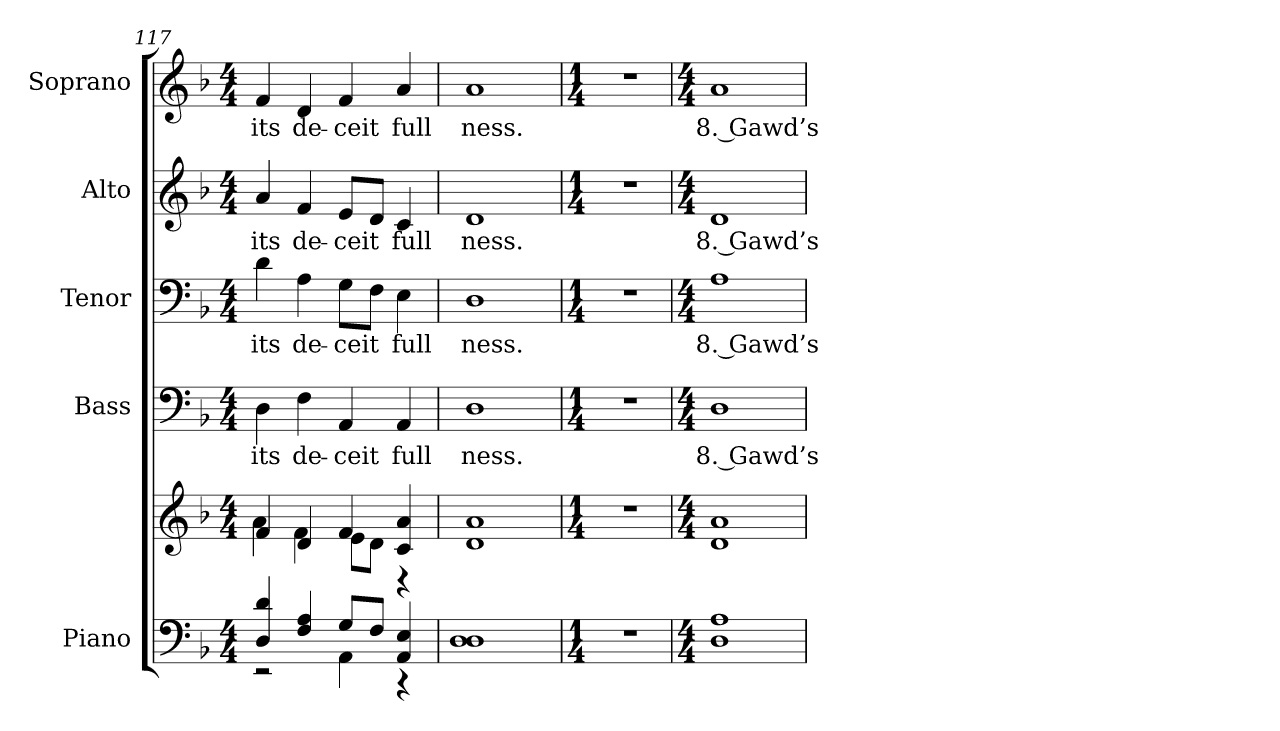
**kern	**kern	**kern	**text	**kern	**text	**kern	**text	**kern	**text
*part5	*part5	*part4	*part4	*part3	*part3	*part2	*part2	*part1	*part1
*staff6	*staff5	*staff4	*staff4	*staff3	*staff3	*staff2	*staff2	*staff1	*staff1
*I"Piano	*	*I"Bass	*	*I"Tenor	*	*I"Alto	*	*I"Soprano	*
*I'Pno.	*	*I'B.	*	*I'T.	*	*I'A.	*	*I'S.	*
!!LO:PB:g=z
*clefF4	*clefG2	*clefF4	*	*clefF4	*	*clefG2	*	*clefG2	*
*k[b-]	*k[b-]	*k[b-]	*	*k[b-]	*	*k[b-]	*	*k[b-]	*
*F:	*F:	*F:	*	*F:	*	*F:	*	*F:	*
*M4/4	*M4/4	*M4/4	*	*M4/4	*	*M4/4	*	*M4/4	*
=117	=117	=117	=117	=117	=117	=117	=117	=117	=117
*^	*^	*	*	*	*	*	*	*	*
!	!	!	!	!	!LO:LY:b:color=#000000	!	!	!	!	!	!
!	!	!	!	!	!	!	!LO:LY:b:color=#000000	!	!	!	!
!	!	!	!	!	!	!	!	!	!LO:LY:b:color=#000000	!	!
!	!	!	!	!	!	!	!	!	!	!	!LO:LY:b:color=#000000
4Di/ 4di	2r	4fi/	4ai\	4Di\	its	4di\	its	4ai/	its	4fi/	its
!	!	!	!	!	!LO:LY:b:color=#000000	!	!	!	!	!	!
!	!	!	!	!	!	!	!LO:LY:b:color=#000000	!	!	!	!
!	!	!	!	!	!	!	!	!	!LO:LY:b:color=#000000	!	!
!	!	!	!	!	!	!	!	!	!	!	!LO:LY:b:color=#000000
4Fi/ 4Ai	.	4di/	4fi\	4Fi\	de-	4Ai\	de-	4fi/	de-	4di/	de-
!	!	!	!	!	!LO:LY:b:color=#000000	!	!	!	!	!	!
!	!	!	!	!	!	!	!LO:LY:b:color=#000000	!	!	!	!
!	!	!	!	!	!	!	!	!	!LO:LY:b:color=#000000	!	!
!	!	!	!	!	!	!	!	!	!	!	!LO:LY:b:color=#000000
8Gi/L	4AAi\	4fi/	8ei\L	4AAi/	-ceit	8Gi\L	-ceit	8ei/L	-ceit	4fi/	-ceit
8Fi/J	.	.	8di\J	.	.	8Fi\J	.	8di/J	.	.	.
!	!	!	!	!	!LO:LY:b:color=#000000	!	!	!	!	!	!
!	!	!	!	!	!	!	!LO:LY:b:color=#000000	!	!	!	!
!	!	!	!	!	!	!	!	!	!LO:LY:b:color=#000000	!	!
!	!	!	!	!	!	!	!	!	!	!	!LO:LY:b:color=#000000
4AAi/ 4Ei	4r	4ci/ 4ai	4r	4AAi/	full	4Ei\	full	4ci/	full	4ai/	full
*v	*v	*	*	*	*	*	*	*	*	*	*
*	*v	*v	*	*	*	*	*	*	*	*
=118	=118	=118	=118	=118	=118	=118	=118	=118	=118
*^	*^	*	*	*	*	*	*	*	*
!	!	!	!	!	!LO:LY:b:color=#000000	!	!	!	!	!	!
*v	*v	*	*	*	*	*	*	*	*	*	*
*	*v	*v	*	*	*	*	*	*	*	*
*^	*^	*	*	*	*	*	*	*	*
!	!	!	!	!	!	!	!LO:LY:b:color=#000000	!	!	!	!
*v	*v	*	*	*	*	*	*	*	*	*	*
*	*v	*v	*	*	*	*	*	*	*	*
*^	*^	*	*	*	*	*	*	*	*
!	!	!	!	!	!	!	!	!	!LO:LY:b:color=#000000	!	!
*v	*v	*	*	*	*	*	*	*	*	*	*
*	*v	*v	*	*	*	*	*	*	*	*
*^	*^	*	*	*	*	*	*	*	*
!	!	!	!	!	!	!	!	!	!	!	!LO:LY:b:color=#000000
*v	*v	*	*	*	*	*	*	*	*	*	*
*	*v	*v	*	*	*	*	*	*	*	*
1Di 1Di	1di 1ai	1Di	ness.	1Di	ness.	1di	ness.	1ai	ness.
=119	=119	=119	=119	=119	=119	=119	=119	=119	=119
*M1/4	*M1/4	*M1/4	*	*M1/4	*	*M1/4	*	*M1/4	*
!LO:N:vis=1	!LO:N:vis=1	!LO:N:vis=1	!	!LO:N:vis=1	!	!LO:N:vis=1	!	!LO:N:vis=1	!
4r	4r	4r	.	4r	.	4r	.	4r	.
=120	=120	=120	=120	=120	=120	=120	=120	=120	=120
*M4/4	*M4/4	*M4/4	*	*M4/4	*	*M4/4	*	*M4/4	*
!	!	!	!LO:LY:b:color=#000000	!	!	!	!	!	!
!	!	!	!	!	!LO:LY:b:color=#000000	!	!	!	!
!	!	!	!	!	!	!	!LO:LY:b:color=#000000	!	!
!	!	!	!	!	!	!	!	!	!LO:LY:b:color=#000000
1Di 1Ai	1di 1ai	1Di	8. Gawd’s	1Ai	8. Gawd’s	1di	8. Gawd’s	1ai	8. Gawd’s
=	=	=	=	=	=	=	=	=	=
*-	*-	*-	*-	*-	*-	*-	*-	*-	*-
